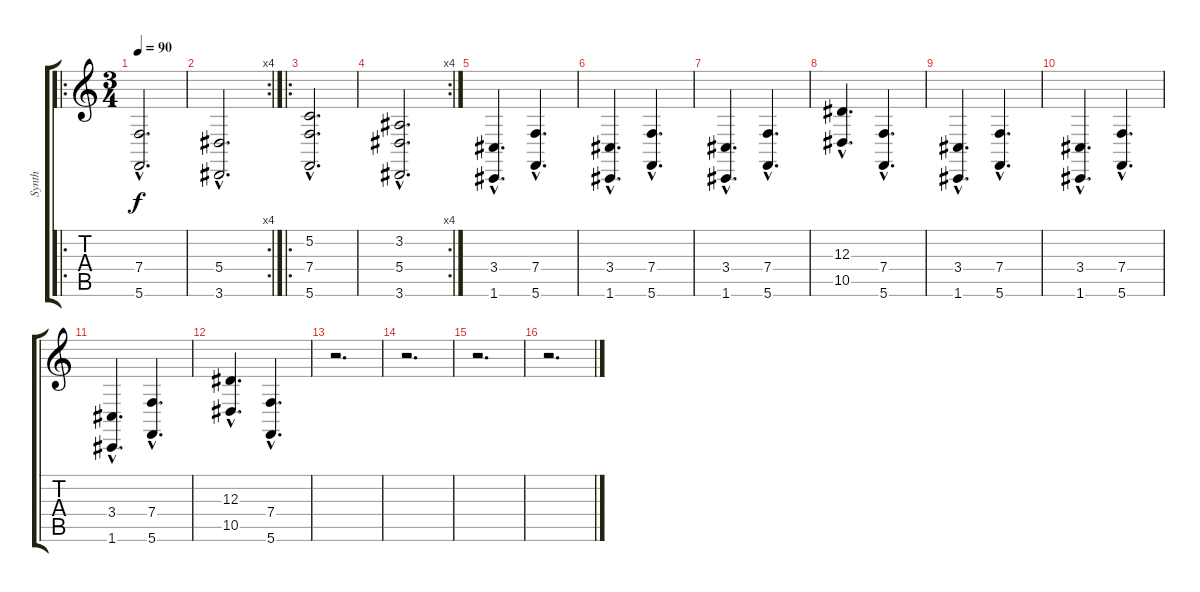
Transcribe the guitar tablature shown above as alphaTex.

\track ("Synth" "Synth") {instrument synthbrass1}
\staff {score tabs}
\tuning (C4 G3 Eb3 Bb2 F2 C2) {hide}
\ro
\ts (3 4)
\tempo 90
\clef g2
\ks c
(7.4{hac} 5.6{hac}).2{d dy f instrument synthbrass1} |
\rc 4
(5.4{hac} 3.6{hac}).2{d} |
\ro
(5.2{hac} 7.4{hac} 5.6{hac}).2{d} |
\rc 4
(3.2{hac} 5.4{hac} 3.6{hac}).2{d} |
(3.4{hac} 1.6{hac}).4{d} (7.4{hac} 5.6{hac}).4{d} |
(3.4{hac} 1.6{hac}).4{d} (7.4{hac} 5.6{hac}).4{d} |
(3.4{hac} 1.6{hac}).4{d} (7.4{hac} 5.6{hac}).4{d} |
(12.3{hac} 10.5{hac}).4{d} (7.4{hac} 5.6{hac}).4{d} |
(3.4{hac} 1.6{hac}).4{d} (7.4{hac} 5.6{hac}).4{d} |
(3.4{hac} 1.6{hac}).4{d} (7.4{hac} 5.6{hac}).4{d} |
(3.4{hac} 1.6{hac}).4{d} (7.4{hac} 5.6{hac}).4{d} |
(12.3{hac} 10.5{hac}).4{d} (7.4{hac} 5.6{hac}).4{d} |
r.2{d} |
r.2{d} |
r.2{d} |
r.2{d}
